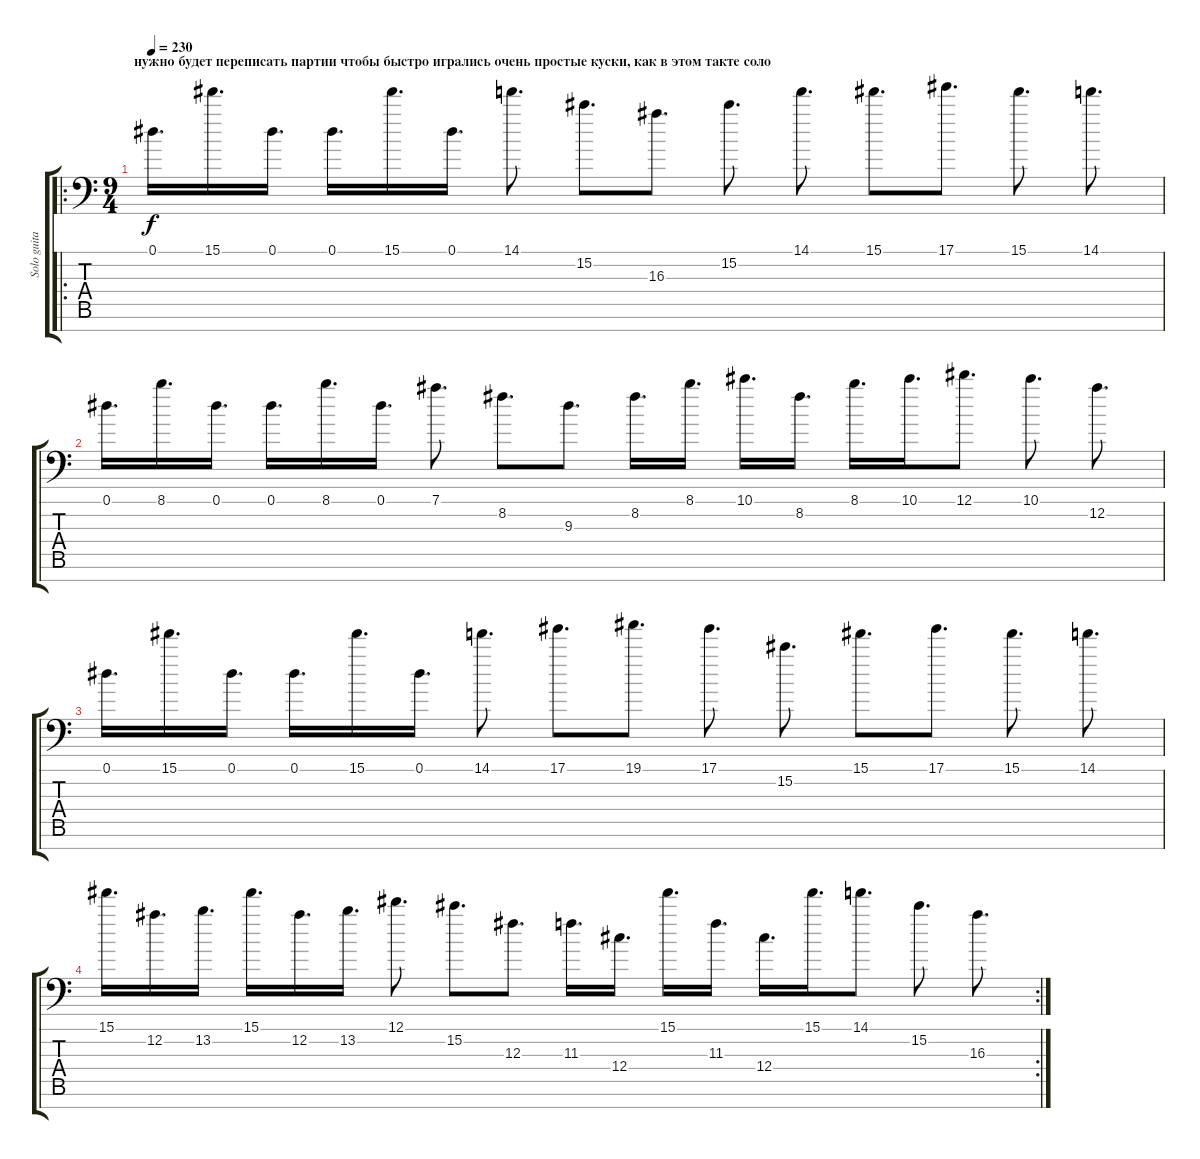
\track ("Solo guitar" "Solo guita") {instrument distortionguitar}
\staff {score tabs}
\tuning (Eb4 Bb3 Gb3 Db3 Ab2 Eb2 Ab1) {hide}
\ro
\ts (9 4)
\section ("" "нужно будет переписать партии чтобы быстро игрались очень простые куски, как в этом такте соло")
\tempo 230
\clef f4
\ks c
0.1.16{d dy f} 15.1.16{d} 0.1.16{d} 0.1.16{d} 15.1.16{d} 0.1.16{d} 14.1.8{d} 15.2.8{d} 16.3.8{d} 15.2.8{d} 14.1.8{d} 15.1.8{d} 17.1.8{d} 15.1.8{d} 14.1.8{d} |
0.1.16{d} 8.1.16{d} 0.1.16{d} 0.1.16{d} 8.1.16{d} 0.1.16{d} 7.1.8{d} 8.2.8{d} 9.3.8{d} 8.2.16{d} 8.1.16{d} 10.1.16{d} 8.2.16{d} 8.1.16{d} 10.1.16{d} 12.1.8{d} 10.1.8{d} 12.2.8{d} |
0.1.16{d} 15.1.16{d} 0.1.16{d} 0.1.16{d} 15.1.16{d} 0.1.16{d} 14.1.8{d} 17.1.8{d} 19.1.8{d} 17.1.8{d} 15.2.8{d} 15.1.8{d} 17.1.8{d} 15.1.8{d} 14.1.8{d} |
\rc 2
15.1.16{d} 12.2.16{d} 13.2.16{d} 15.1.16{d} 12.2.16{d} 13.2.16{d} 12.1.8{d} 15.2.8{d} 12.3.8{d} 11.3.16{d} 12.4.16{d} 15.1.16{d} 11.3.16{d} 12.4.16{d} 15.1.16{d} 14.1.8{d} 15.2.8{d} 16.3.8{d}
